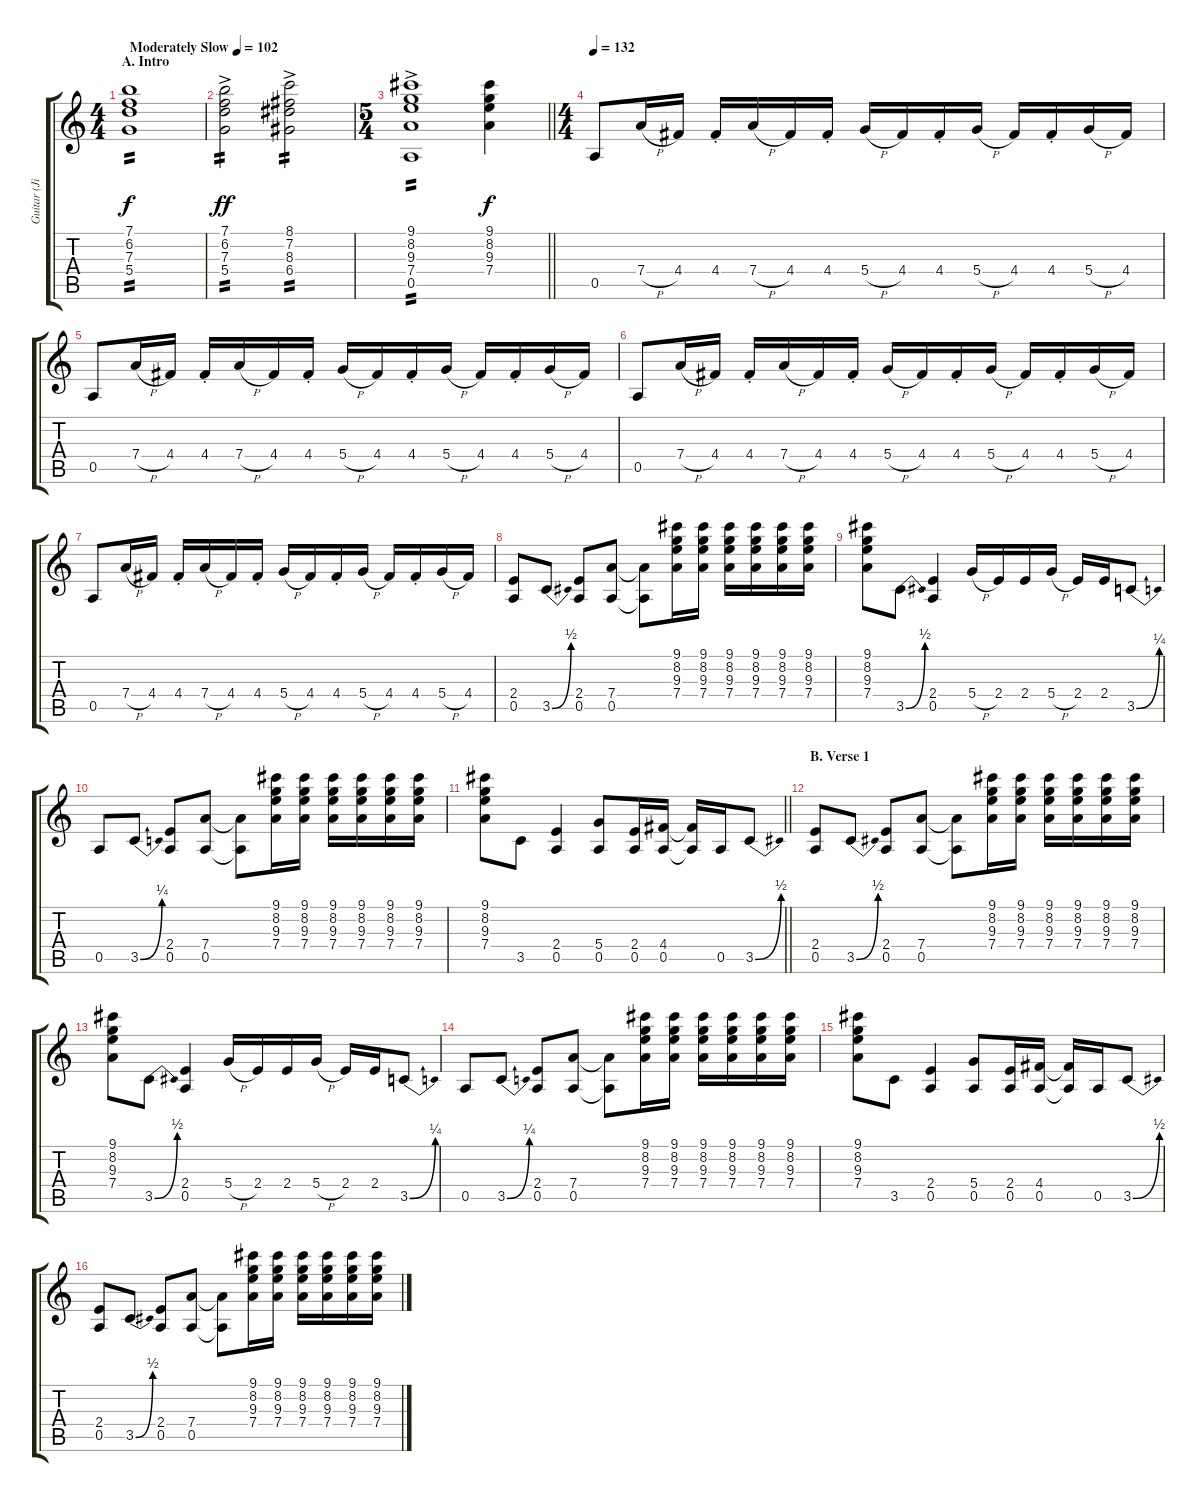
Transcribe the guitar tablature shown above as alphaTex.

\track ("Guitar (Jimmy Page)" "Guitar (Ji") {instrument distortionguitar}
\staff {score tabs}
\tuning (E4 B3 G3 D3 A2 E2) {hide}
\ts (4 4)
\section ("" "A. Intro")
\tempo (102 "Moderately Slow")
\clef g2
\ks c
(7.1 6.2 7.3 5.4).1{tp 2 dy f instrument distortionguitar} |
(7.1 6.2{ac} 7.3{ac} 5.4{ac}).2{tp 2 dy ff} (8.1{ac} 7.2{ac} 8.3 6.4).2{tp 2} |
\ts (5 4)
\barLineRight lightlight
(9.1{ac} 8.2 9.3 7.4 0.5).1{tp 2} (9.1 8.2 9.3 7.4).4{dy f} |
\ts (4 4)
\tempo 132
0.5.8 7.4{h}.16 4.4.16 4.4{st}.16 7.4{h}.16 4.4.16 4.4{st}.16 5.4{h}.16 4.4.16 4.4{st}.16 5.4{h}.16 4.4.16 4.4{st}.16 5.4{h}.16 4.4.16 |
0.5.8 7.4{h}.16 4.4.16 4.4{st}.16 7.4{h}.16 4.4.16 4.4{st}.16 5.4{h}.16 4.4.16 4.4{st}.16 5.4{h}.16 4.4.16 4.4{st}.16 5.4{h}.16 4.4.16 |
0.5.8 7.4{h}.16 4.4.16 4.4{st}.16 7.4{h}.16 4.4.16 4.4{st}.16 5.4{h}.16 4.4.16 4.4{st}.16 5.4{h}.16 4.4.16 4.4{st}.16 5.4{h}.16 4.4.16 |
0.5.8 7.4{h}.16 4.4.16 4.4{st}.16 7.4{h}.16 4.4.16 4.4{st}.16 5.4{h}.16 4.4.16 4.4{st}.16 5.4{h}.16 4.4.16 4.4{st}.16 5.4{h}.16 4.4.16 |
(2.4 0.5).8 3.5{be (bend 0 0 60 2)}.8 (2.4 0.5).8 (7.4 0.5).8 (7.4{t} 0.5{t}).8 (9.1 8.2 9.3 7.4).16 (9.1 8.2 9.3 7.4).16 (9.1 8.2 9.3 7.4).16 (9.1 8.2 9.3 7.4).16 (9.1 8.2 9.3 7.4).16 (9.1 8.2 9.3 7.4).16 |
(9.1 8.2 9.3 7.4).8 3.5{be (bend 0 0 60 2)}.8 (2.4 0.5).4 5.4{h}.16 2.4.16 2.4.16 5.4{h}.16 2.4.16 2.4.16 3.5{be (bend 0 0 60 1)}.8 |
0.5.8 3.5{be (bend 0 0 60 1)}.8 (2.4 0.5).8 (7.4 0.5).8 (7.4{t} 0.5{t}).8 (9.1 8.2 9.3 7.4).16 (9.1 8.2 9.3 7.4).16 (9.1 8.2 9.3 7.4).16 (9.1 8.2 9.3 7.4).16 (9.1 8.2 9.3 7.4).16 (9.1 8.2 9.3 7.4).16 |
\barLineRight lightlight
(9.1 8.2 9.3 7.4).8 3.5.8 (2.4 0.5).4 (5.4 0.5).8 (2.4 0.5).16 (4.4 0.5).16 (4.4{t} 0.5{t}).16 0.5.16 3.5{be (bend 0 0 60 2)}.8 |
\section ("" "B. Verse 1")
(2.4 0.5).8 3.5{be (bend 0 0 60 2)}.8 (2.4 0.5).8 (7.4 0.5).8 (7.4{t} 0.5{t}).8 (9.1 8.2 9.3 7.4).16 (9.1 8.2 9.3 7.4).16 (9.1 8.2 9.3 7.4).16 (9.1 8.2 9.3 7.4).16 (9.1 8.2 9.3 7.4).16 (9.1 8.2 9.3 7.4).16 |
(9.1 8.2 9.3 7.4).8 3.5{be (bend 0 0 60 2)}.8 (2.4 0.5).4 5.4{h}.16 2.4.16 2.4.16 5.4{h}.16 2.4.16 2.4.16 3.5{be (bend 0 0 60 1)}.8 |
0.5.8 3.5{be (bend 0 0 60 1)}.8 (2.4 0.5).8 (7.4 0.5).8 (7.4{t} 0.5{t}).8 (9.1 8.2 9.3 7.4).16 (9.1 8.2 9.3 7.4).16 (9.1 8.2 9.3 7.4).16 (9.1 8.2 9.3 7.4).16 (9.1 8.2 9.3 7.4).16 (9.1 8.2 9.3 7.4).16 |
(9.1 8.2 9.3 7.4).8 3.5.8 (2.4 0.5).4 (5.4 0.5).8 (2.4 0.5).16 (4.4 0.5).16 (4.4{t} 0.5{t}).16 0.5.16 3.5{be (bend 0 0 60 2)}.8 |
(2.4 0.5).8 3.5{be (bend 0 0 60 2)}.8 (2.4 0.5).8 (7.4 0.5).8 (7.4{t} 0.5{t}).8 (9.1 8.2 9.3 7.4).16 (9.1 8.2 9.3 7.4).16 (9.1 8.2 9.3 7.4).16 (9.1 8.2 9.3 7.4).16 (9.1 8.2 9.3 7.4).16 (9.1 8.2 9.3 7.4).16
